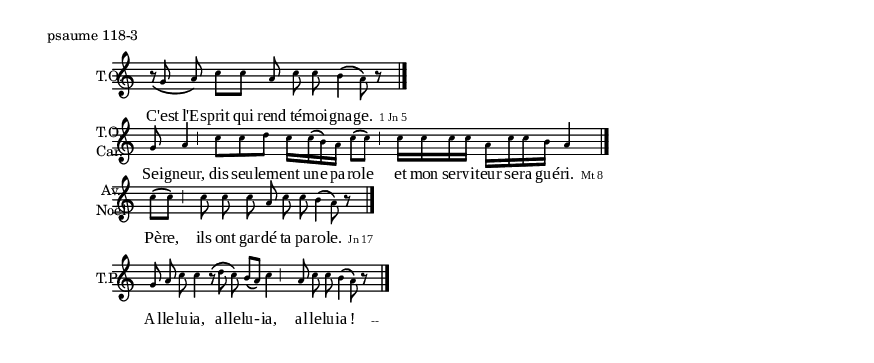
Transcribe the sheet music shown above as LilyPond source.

\version "2.10.0"
 \include "definitions.ly"
 \markup {psaume  118-3}




\relative c'' { 
	\new Staff {
		\cadenzaOn
		
		\set Staff.instrumentName = \markup{ \center-align { T.O. } }
		\times 2/3 { r8_\( g a\) }
		c[ c]
		\times 2/3 { a c c }\stemDown
		b4\( a8\) r8
		
		
		
		\endBar
	}

	\addlyrics {
		
		C'est l'Es -- prit qui rend té -- moi -- gna -- ge.
		\markup { \citation #"1 Jn 5" } }
	
	
}

\relative c'' { 
	\new Staff {
		\cadenzaOn
		
		\set Staff.instrumentName = \markup{ \center-align { T.O. Car. } }
		g8 a4 \cesure \pespace
		\times 2/3 { c8[c d] }
		c16[ c\( b\) a]
		c8[\( c\)]  \cesure \pespace
		c16[ c c c]
		a16[ c c b] a4
		\endBar
	}

	\addlyrics {
		
		Sei -- gneur, dis seu -- lem -- ent un -- e pa -- ro -- le et mon ser -- vi -- teur se -- ra gué -- ri.
		\markup { \citation #"Mt 8" } }
	
	
}

\relative c'' { 
	\new Staff {
		\cadenzaOn
		
		\set Staff.instrumentName = \markup{ \center-align { Av. Noël } }
		c8[\( c\)] \cesure \pespace
		\times 2/3 { c c c }
		\times 2/3 { a c c }\stemDown
		b4\( a8\) r8
		
		
		
		\endBar
	}

	\addlyrics {
		
		Pè -- re, ils ont gar -- dé ta pa -- ro -- le.
		\markup { \citation #"Jn 17" } }
	
	
}




\relative c'' { 
	\new Staff {
		\cadenzaOn
		
		\set Staff.instrumentName = \markup{ \center-align { T.P. } }
		\times 2/3 { g8 a c }
		c4
		\pespace
		\times 2/3 { r8\( d c\) }
		b[\( a\)]
		c4 
		\cesure \pespace
		\times 2/3 { a8 c c }\stemDown
		b4\( a8\) r
		
		
		\endBar
	}

	\addlyrics {
		
		Al -- le -- lu -- ia, al -- le -- lu -- - -- ia, al -- le -- lu -- ia !
		\markup { \citation #"--" } }
	
	
}


